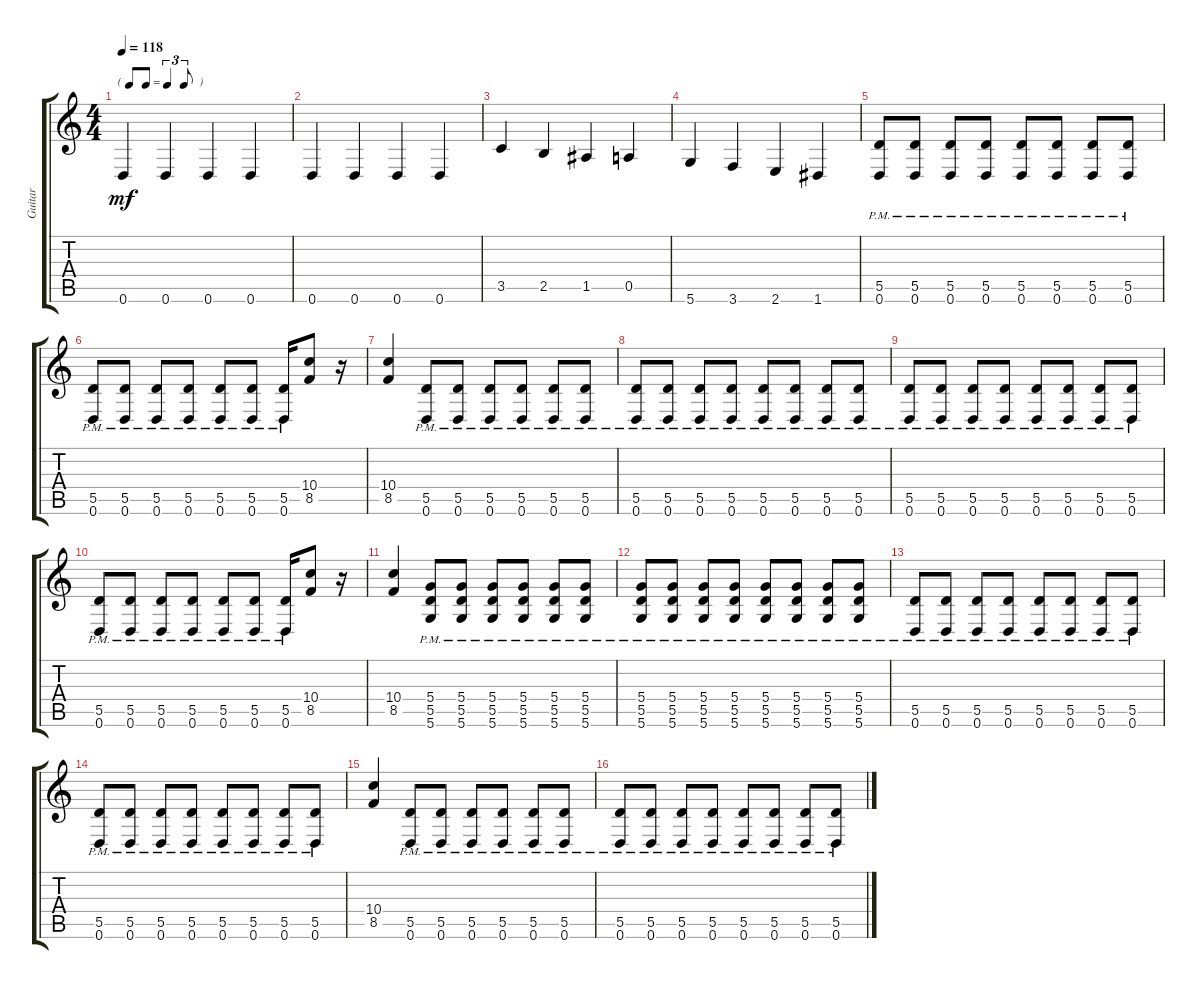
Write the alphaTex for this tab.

\track ("Guitar" "Guitar") {instrument distortionguitar}
\staff {score tabs}
\tuning (E4 B3 G3 D3 A2 D2) {hide}
\ts (4 4)
\tf triplet8th
\tempo 118
\clef g2
\ks c
0.6.4{dy mf} 0.6.4 0.6.4 0.6.4 |
0.6.4 0.6.4 0.6.4 0.6.4 |
3.5.4 2.5.4 1.5.4 0.5.4 |
5.6.4 3.6.4 2.6.4 1.6.4 |
(5.5{pm} 0.6{pm}).8 (5.5{pm} 0.6{pm}).8 (5.5{pm} 0.6{pm}).8 (5.5{pm} 0.6{pm}).8 (5.5{pm} 0.6{pm}).8 (5.5{pm} 0.6{pm}).8 (5.5{pm} 0.6{pm}).8 (5.5{pm} 0.6{pm}).8 |
(5.5{pm} 0.6{pm}).8 (5.5{pm} 0.6{pm}).8 (5.5{pm} 0.6{pm}).8 (5.5{pm} 0.6{pm}).8 (5.5{pm} 0.6{pm}).8 (5.5{pm} 0.6{pm}).8 (5.5{pm} 0.6{pm}).16 (10.4 8.5).8 r.16 |
(10.4 8.5).4 (5.5{pm} 0.6{pm}).8 (5.5{pm} 0.6{pm}).8 (5.5{pm} 0.6{pm}).8 (5.5{pm} 0.6{pm}).8 (5.5{pm} 0.6{pm}).8 (5.5{pm} 0.6{pm}).8 |
(5.5{pm} 0.6{pm}).8 (5.5{pm} 0.6{pm}).8 (5.5{pm} 0.6{pm}).8 (5.5{pm} 0.6{pm}).8 (5.5{pm} 0.6{pm}).8 (5.5{pm} 0.6{pm}).8 (5.5{pm} 0.6{pm}).8 (5.5{pm} 0.6{pm}).8 |
(5.5{pm} 0.6{pm}).8 (5.5{pm} 0.6{pm}).8 (5.5{pm} 0.6{pm}).8 (5.5{pm} 0.6{pm}).8 (5.5{pm} 0.6{pm}).8 (5.5{pm} 0.6{pm}).8 (5.5{pm} 0.6{pm}).8 (5.5{pm} 0.6{pm}).8 |
(5.5{pm} 0.6{pm}).8 (5.5{pm} 0.6{pm}).8 (5.5{pm} 0.6{pm}).8 (5.5{pm} 0.6{pm}).8 (5.5{pm} 0.6{pm}).8 (5.5{pm} 0.6{pm}).8 (5.5{pm} 0.6{pm}).16 (10.4 8.5).8 r.16 |
(10.4 8.5).4 (5.4{pm} 5.5{pm} 5.6{pm}).8 (5.4{pm} 5.5{pm} 5.6{pm}).8 (5.4{pm} 5.5{pm} 5.6{pm}).8 (5.4{pm} 5.5{pm} 5.6{pm}).8 (5.4{pm} 5.5{pm} 5.6{pm}).8 (5.4{pm} 5.5{pm} 5.6{pm}).8 |
(5.4{pm} 5.5{pm} 5.6{pm}).8 (5.4{pm} 5.5{pm} 5.6{pm}).8 (5.4{pm} 5.5{pm} 5.6{pm}).8 (5.4{pm} 5.5{pm} 5.6{pm}).8 (5.4{pm} 5.5{pm} 5.6{pm}).8 (5.4{pm} 5.5{pm} 5.6{pm}).8 (5.4{pm} 5.5{pm} 5.6{pm}).8 (5.4{pm} 5.5{pm} 5.6{pm}).8 |
(5.5{pm} 0.6{pm}).8 (5.5{pm} 0.6{pm}).8 (5.5{pm} 0.6{pm}).8 (5.5{pm} 0.6{pm}).8 (5.5{pm} 0.6{pm}).8 (5.5{pm} 0.6{pm}).8 (5.5{pm} 0.6{pm}).8 (5.5{pm} 0.6{pm}).8 |
(5.5{pm} 0.6{pm}).8 (5.5{pm} 0.6{pm}).8 (5.5{pm} 0.6{pm}).8 (5.5{pm} 0.6{pm}).8 (5.5{pm} 0.6{pm}).8 (5.5{pm} 0.6{pm}).8 (5.5{pm} 0.6{pm}).8 (5.5{pm} 0.6{pm}).8 |
(10.4 8.5).4 (5.5{pm} 0.6{pm}).8 (5.5{pm} 0.6{pm}).8 (5.5{pm} 0.6{pm}).8 (5.5{pm} 0.6{pm}).8 (5.5{pm} 0.6{pm}).8 (5.5{pm} 0.6{pm}).8 |
(5.5{pm} 0.6{pm}).8 (5.5{pm} 0.6{pm}).8 (5.5{pm} 0.6{pm}).8 (5.5{pm} 0.6{pm}).8 (5.5{pm} 0.6{pm}).8 (5.5{pm} 0.6{pm}).8 (5.5{pm} 0.6{pm}).8 (5.5{pm} 0.6{pm}).8
